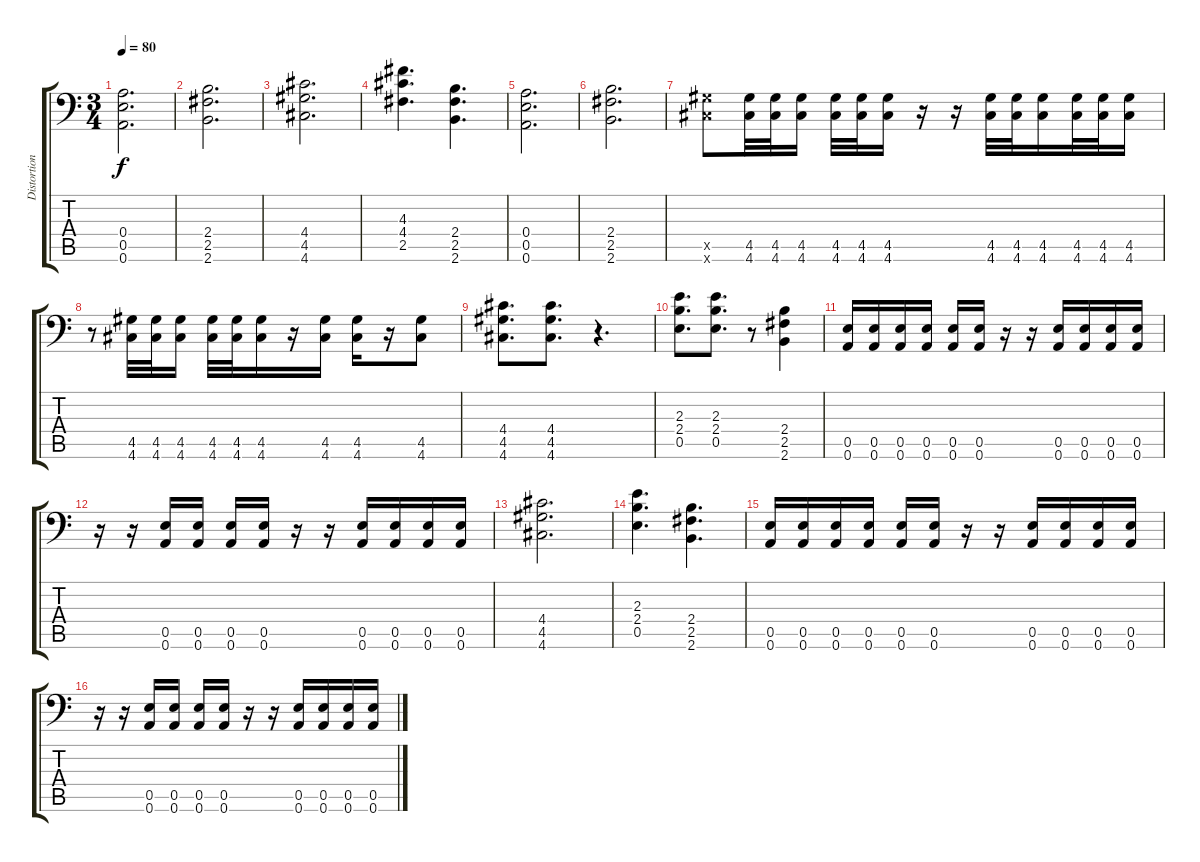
\track ("Distortion Guitar" "Distortion") {instrument distortionguitar}
\staff {score tabs}
\tuning (B3 Gb3 D3 A2 E2 A1) {hide}
\ts (3 4)
\tempo 80
\clef f4
\ks c
(0.4 0.5 0.6).2{d dy f} |
(2.4 2.5 2.6).2{d} |
(4.4 4.5 4.6).2{d} |
(4.3 4.4 2.5).4{d} (2.4 2.5 2.6).4{d} |
(0.4 0.5 0.6).2{d} |
(2.4 2.5 2.6).2{d} |
(4.5{x} 4.6{x}).8 (4.5 4.6).32 (4.5 4.6).32 (4.5 4.6).16 (4.5 4.6).32 (4.5 4.6).32 (4.5 4.6).16 r.16 r.16 (4.5 4.6).32 (4.5 4.6).32 (4.5 4.6).16 (4.5 4.6).32 (4.5 4.6).32 (4.5 4.6).16 |
r.8 (4.5 4.6).32 (4.5 4.6).32 (4.5 4.6).16 (4.5 4.6).32 (4.5 4.6).32 (4.5 4.6).16 r.16 (4.5 4.6).16 (4.5 4.6).16 r.16 (4.5 4.6).8 |
(4.4 4.5 4.6).8{d} (4.4 4.5 4.6).8{d} r.4{d} |
(2.3 2.4 0.5).8{d} (2.3 2.4 0.5).8{d} r.8 (2.4 2.5 2.6).4 |
(0.5 0.6).16 (0.5 0.6).16 (0.5 0.6).16 (0.5 0.6).16 (0.5 0.6).16 (0.5 0.6).16 r.16 r.16 (0.5 0.6).16 (0.5 0.6).16 (0.5 0.6).16 (0.5 0.6).16 |
r.16 r.16 (0.5 0.6).16 (0.5 0.6).16 (0.5 0.6).16 (0.5 0.6).16 r.16 r.16 (0.5 0.6).16 (0.5 0.6).16 (0.5 0.6).16 (0.5 0.6).16 |
(4.4 4.5 4.6).2{d} |
(2.3 2.4 0.5).4{d} (2.4 2.5 2.6).4{d} |
(0.5 0.6).16 (0.5 0.6).16 (0.5 0.6).16 (0.5 0.6).16 (0.5 0.6).16 (0.5 0.6).16 r.16 r.16 (0.5 0.6).16 (0.5 0.6).16 (0.5 0.6).16 (0.5 0.6).16 |
r.16 r.16 (0.5 0.6).16 (0.5 0.6).16 (0.5 0.6).16 (0.5 0.6).16 r.16 r.16 (0.5 0.6).16 (0.5 0.6).16 (0.5 0.6).16 (0.5 0.6).16
